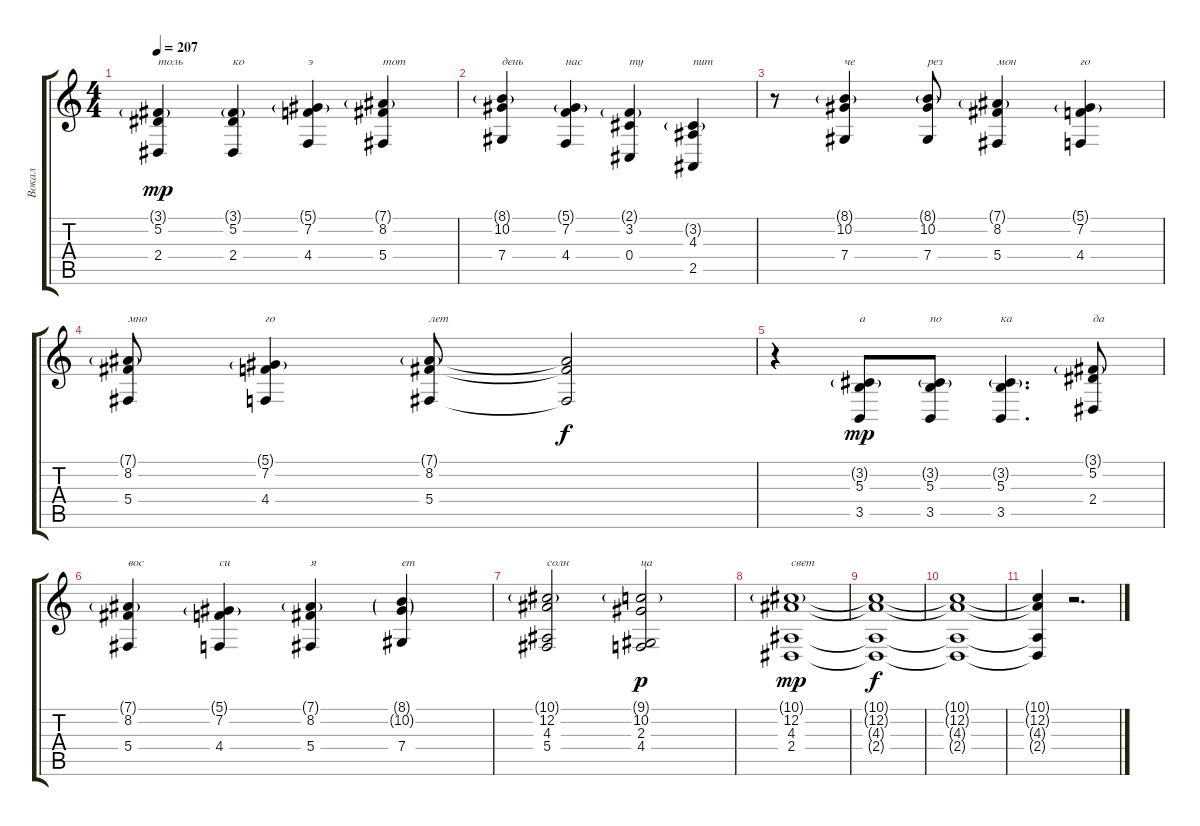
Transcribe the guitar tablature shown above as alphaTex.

\track ("Вокал" "Вокал") {instrument voiceoohs}
\staff {score tabs}
\tuning (Eb4 Bb3 Gb3 Db3 Ab2 Eb2) {hide}
\ts (4 4)
\tempo 207
\clef g2
\ks c
(3.1{g} 5.2 2.4).4{txt "толь" dy mp} (3.1{g} 5.2 2.4).4{txt "ко"} (5.1{g} 7.2 4.4).4{txt "э"} (7.1{g} 8.2 5.4).4{txt "тот"} |
(8.1{g} 10.2 7.4).4{txt "день"} (5.1{g} 7.2 4.4).4{txt "нас"} (2.1{g} 3.2 0.4).4{txt "ту"} (3.2{g} 4.3 2.5).4{txt "пит"} |
r.8 (8.1{g} 10.2 7.4).4{txt "че"} (8.1{g} 10.2 7.4).8{txt "рез"} (7.1{g} 8.2 5.4).4{txt "мон"} (5.1{g} 7.2 4.4).4{txt "го"} |
(7.1{g} 8.2 5.4).8{txt "мно"} (5.1{g} 7.2 4.4).4{txt "го"} (7.1{g} 8.2 5.4).8{txt "лет"} (7.1{t} 8.2{t} 5.4{t}).2{dy f} |
r.4 (3.2{g} 5.3 3.5).8{txt "а" dy mp} (3.2{g} 5.3 3.5).8{txt "по"} (3.2{g} 5.3 3.5).4{d txt "ка"} (3.1{g} 5.2 2.4).8{txt "да"} |
(7.1{g} 8.2 5.4).4{txt "вос"} (5.1{g} 7.2 4.4).4{txt "си"} (7.1{g} 8.2 5.4).4{txt "я"} (8.1{g} 10.2{g} 7.4).4{txt "ет"} |
(10.1{g} 12.2 4.3 5.4).2{txt "солн"} (9.1{g} 10.2 2.3 4.4).2{txt "ца" dy p} |
(10.1{g} 12.2 4.3 2.4).1{txt "свет" dy mp} |
(10.1{t} 12.2{t} 4.3{t} 2.4{t}).1{dy f} |
(10.1{t} 12.2{t} 4.3{t} 2.4{t}).1 |
(10.1{t} 12.2{t} 4.3{t} 2.4{t}).4 r.2{d}
